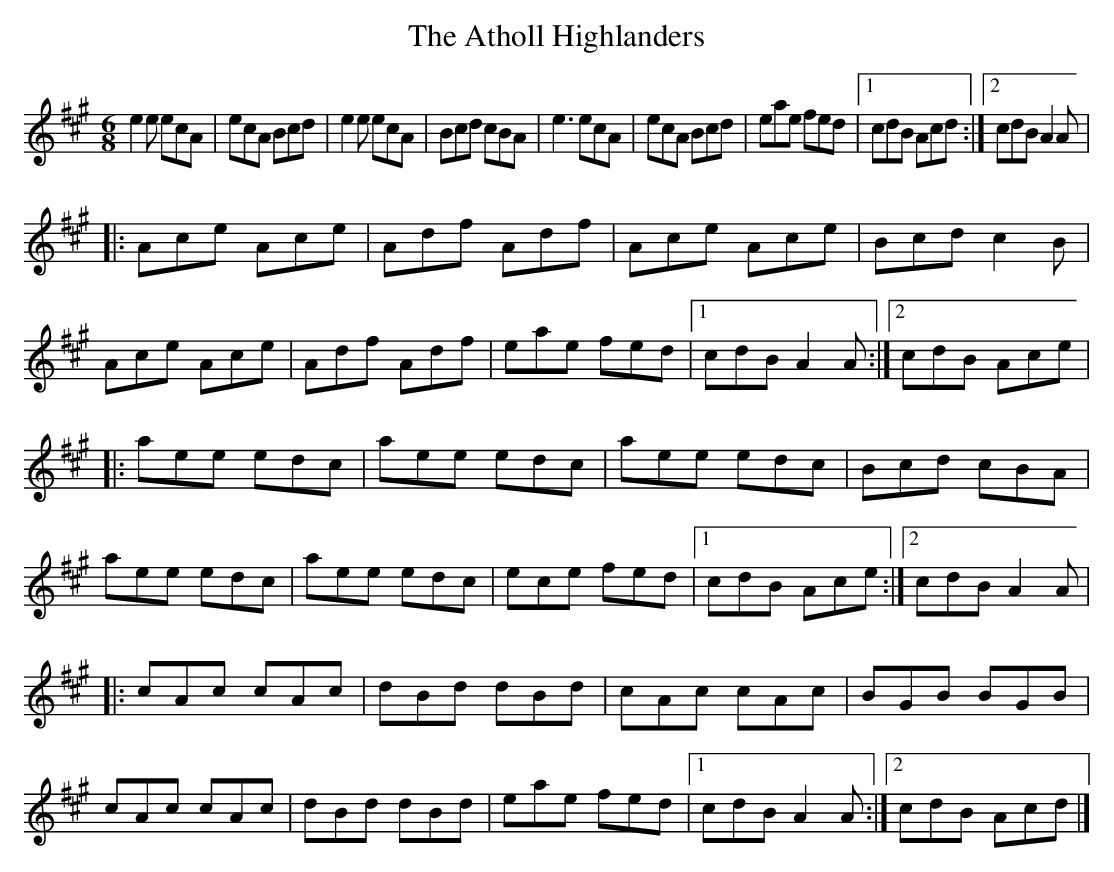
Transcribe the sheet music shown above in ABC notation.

X:1
T:Atholl Highlanders, The
M:6/8
L:1/8
K:A
e2e ecA|ecA Bcd|e2e ecA|Bcd cBA|
e3 ecA|ecA Bcd|eae fed|1cdB Acd:|2cdB A2A|!
|:Ace Ace|Adf Adf|Ace Ace|Bcd c2B|
Ace Ace|Adf Adf|eae fed|1cdB A2A:|2cdB Ace|!
|:aee edc|aee edc|aee edc|Bcd cBA|
aee edc|aee edc|ece fed|1cdB Ace:|2cdB A2A|!
|:cAc cAc|dBd dBd|cAc cAc|BGB BGB|
cAc cAc|dBd dBd|eae fed|1cdB A2A:|2cdB Acd|]!
